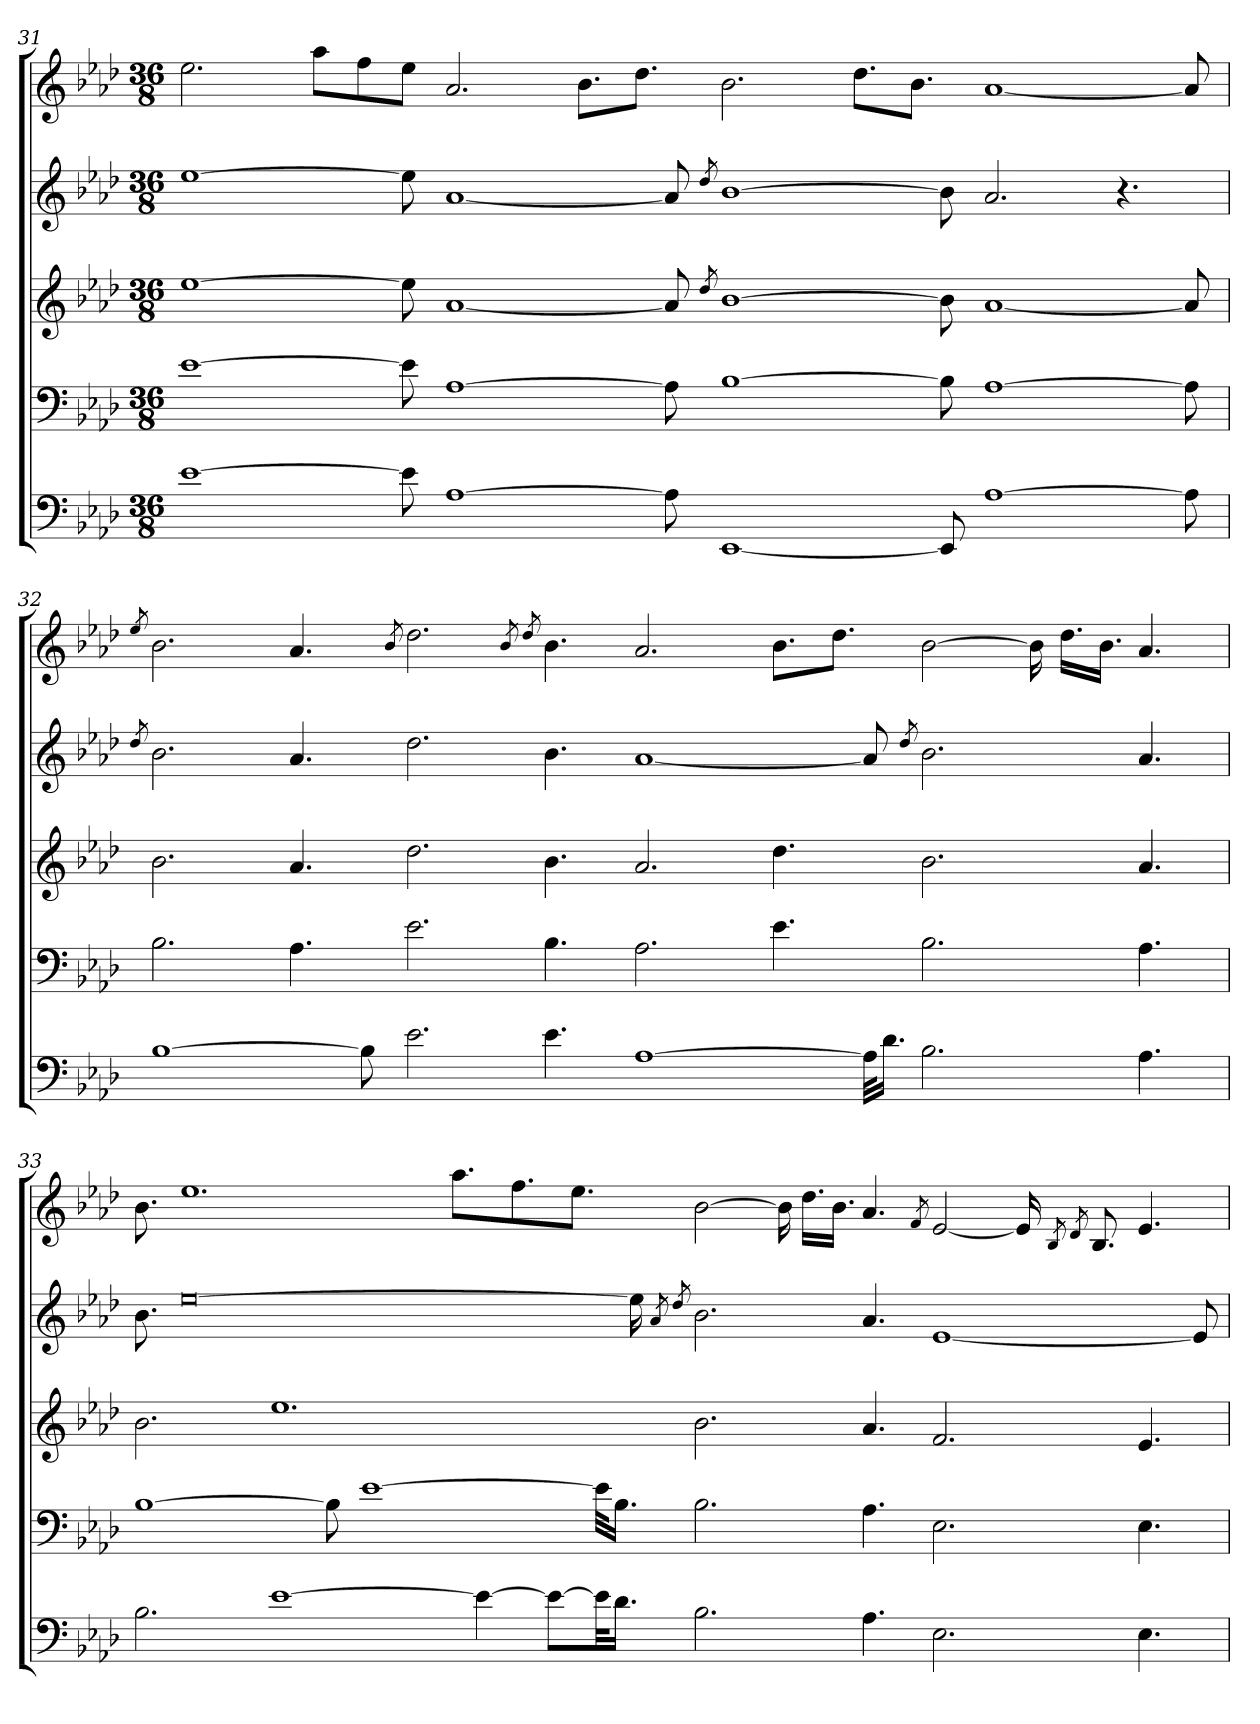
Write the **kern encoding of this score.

**kern	**kern	**kern	**kern	**kern
*part5	*part4	*part3	*part2	*part1
*staff5	*staff4	*staff3	*staff2	*staff1
*clefF4	*clefF4	*clefG2	*clefG2	*clefG2
*k[b-e-a-d-]	*k[b-e-a-d-]	*k[b-e-a-d-]	*k[b-e-a-d-]	*k[b-e-a-d-]
*M36/8	*M36/8	*M36/8	*M36/8	*M36/8
=31	=31	=31	=31	=31
[1e-	[1e-	[1ee-	[1ee-	2.ee-
.	.	.	.	8aa-\L
.	.	.	.	8ff\
8e-]	8e-]	8ee-]	8ee-]	8ee-\J
[1A-	[1A-	[1a-	[1a-	2.a-
.	.	.	.	8.b-\L
.	.	.	.	8.dd-\J
8A-]	8A-]	8a-]	8a-]	.
.	.	8qdd-	8qdd-	.
[1EE-	[1B-	[1b-	[1b-	2.b-
.	.	.	.	8.dd-\L
.	.	.	.	8.b-\J
8EE-]	8B-]	8b-]	8b-]	.
[1A-	[1A-	[1a-	2.a-	[1a-
.	.	.	4.r	.
8A-]	8A-]	8a-]	.	8a-]
=32	=32	=32	=32	=32
.	.	.	8qdd-	8qee-
[1B-	2.B-	2.b-	2.b-	2.b-
.	4.A-	4.a-	4.a-	4.a-
8B-]	.	.	.	.
.	.	.	.	8qb-
2.e-	2.e-	2.dd-	2.dd-	2.dd-
.	.	.	.	8qb-
.	.	.	.	8qdd-
4.e-	4.B-	4.b-	4.b-	4.b-
[1A-	2.A-	2.a-	[1a-	2.a-
.	4.e-	4.dd-	.	8.b-\L
.	.	.	.	8.dd-\J
32A-\KLL]	.	.	8a-]	.
16.d-\JJ	.	.	.	.
.	.	.	8qdd-	.
2.B-	2.B-	2.b-	2.b-	[2b-
.	.	.	.	16b-]
.	.	.	.	16.dd-\LL
.	.	.	.	16.b-\JJ
4.A-	4.A-	4.a-	4.a-	4.a-
=33	=33	=33	=33	=33
2.B-	[1B-	2.b-	8.b-	8.b-
.	.	.	[0ee-	1.ee-
[1e-	.	1.ee-	.	.
.	8B-]	.	.	.
.	[1e-	.	.	.
.	.	.	.	8.aa-\L
4e-_	.	.	.	.
.	.	.	.	8.ff\
8e-\L_	.	.	.	.
.	.	.	.	8.ee-\J
32e-\KL]	32e-\KLL]	.	.	.
16.d-\JJ	16.B-\JJ	.	.	.
.	.	.	16ee-]	.
.	.	.	8qa-	.
.	.	.	8qdd-	.
2.B-	2.B-	2.b-	2.b-	[2b-
.	.	.	.	16b-]
.	.	.	.	16.dd-\LL
.	.	.	.	16.b-\JJ
4.A-	4.A-	4.a-	4.a-	4.a-
.	.	.	.	8qf
2.E-	2.E-	2.f	[1e-	[2e-
.	.	.	.	16e-]
.	.	.	.	8qB-
.	.	.	.	8qd-
.	.	.	.	8.B-
4.E-	4.E-	4.e-	.	4.e-
.	.	.	8e-]	.
=	=	=	=	=
*-	*-	*-	*-	*-
